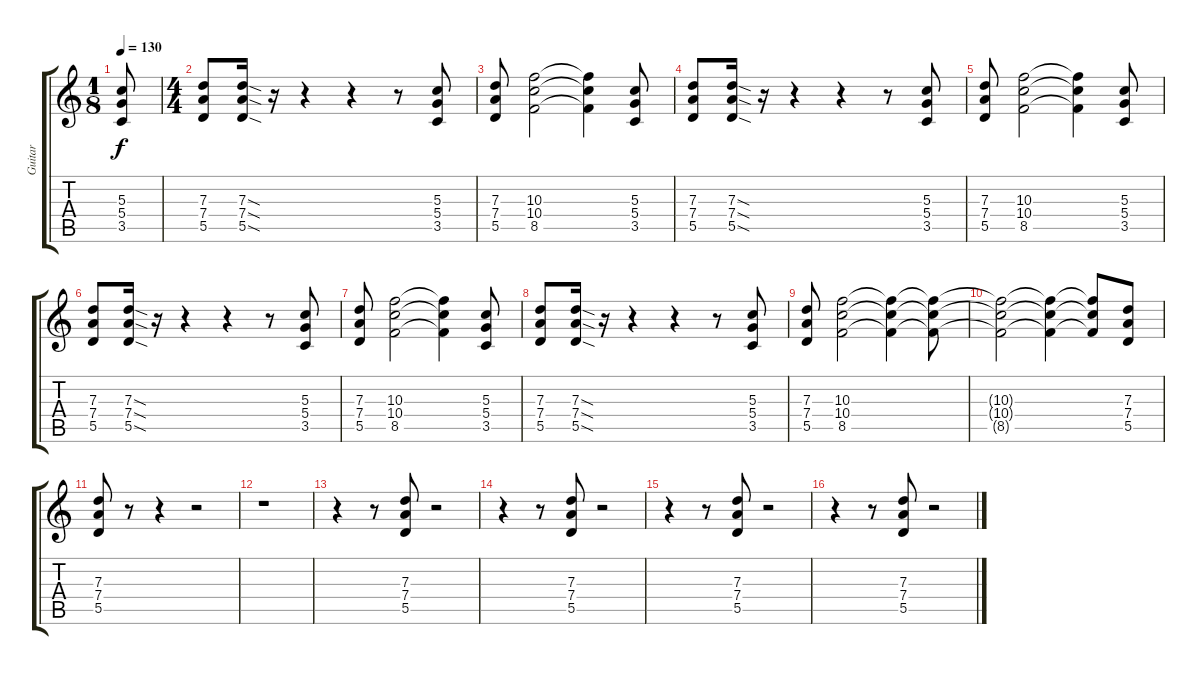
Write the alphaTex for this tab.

\track ("Guitar" "Guitar") {instrument distortionguitar}
\staff {score tabs}
\tuning (E4 B3 G3 D3 A2 E2) {hide}
\ts (1 8)
\tempo 130
\clef g2
\ks c
(5.3 5.4 3.5).8{dy f instrument distortionguitar} |
\ts (4 4)
(7.3 7.4 5.5).8 (7.3{sod} 7.4{sod} 5.5{sod}).16 r.16 r.4 r.4 r.8 (5.3 5.4 3.5).8 |
(7.3 7.4 5.5).8 (10.3 10.4 8.5).2 (10.3{t} 10.4{t} 8.5{t}).4 (5.3 5.4 3.5).8 |
(7.3 7.4 5.5).8 (7.3{sod} 7.4{sod} 5.5{sod}).16 r.16 r.4 r.4 r.8 (5.3 5.4 3.5).8 |
(7.3 7.4 5.5).8 (10.3 10.4 8.5).2 (10.3{t} 10.4{t} 8.5{t}).4 (5.3 5.4 3.5).8 |
(7.3 7.4 5.5).8 (7.3{sod} 7.4{sod} 5.5{sod}).16 r.16 r.4 r.4 r.8 (5.3 5.4 3.5).8 |
(7.3 7.4 5.5).8 (10.3 10.4 8.5).2 (10.3{t} 10.4{t} 8.5{t}).4 (5.3 5.4 3.5).8 |
(7.3 7.4 5.5).8 (7.3{sod} 7.4{sod} 5.5{sod}).16 r.16 r.4 r.4 r.8 (5.3 5.4 3.5).8 |
(7.3 7.4 5.5).8 (10.3 10.4 8.5).2 (10.3{t} 10.4{t} 8.5{t}).4 (10.3{t} 10.4{t} 8.5{t}).8 |
(10.3{t} 10.4{t} 8.5{t}).2 (10.3{t} 10.4{t} 8.5{t}).4 (10.3{t} 10.4{t} 8.5{t}).8 (7.3 7.4 5.5).8 |
(7.3 7.4 5.5).8 r.8 r.4 r.2 |
r.1 |
r.4 r.8 (7.3 7.4 5.5).8 r.2 |
r.4 r.8 (7.3 7.4 5.5).8 r.2 |
r.4 r.8 (7.3 7.4 5.5).8 r.2 |
r.4 r.8 (7.3 7.4 5.5).8 r.2
